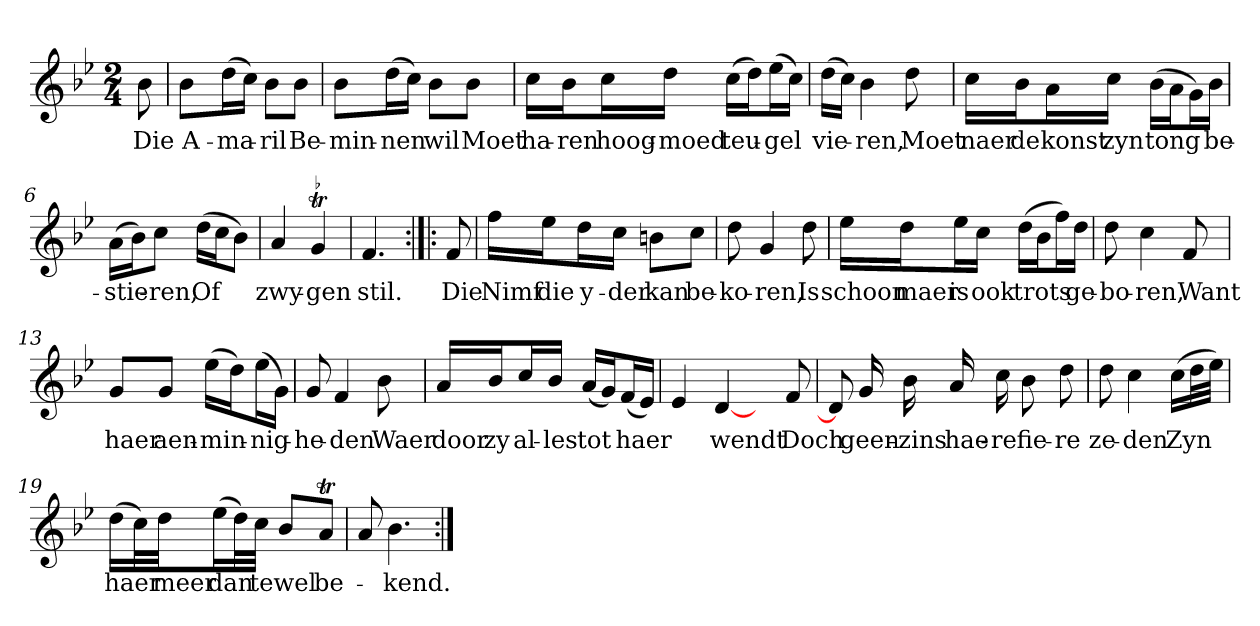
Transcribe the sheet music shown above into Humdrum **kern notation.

**kern	**text
*part1	*part1
*staff1	*staff1
*clefG2	*
*k[b-e-]	*
*B-:	*
*M2/4	*
*MM120	*
=	=
8b-	Die
=1	=1
8b-\L	A-
(16dd\L	-ma-
16cc\JJ)	.
8b-\L	-ril
8b-\J	Be-
=2	=2
8b-\L	-min-
(16dd\L	-nen
16cc\JJ)	.
8b-\L	wil
8b-\J	Moet
=3	=3
16cc\LL	ha-
16b-\J	-ren
16cc\L	hoog-
16dd\JJ	-moed
(16cc\LL	teu-
16dd\J)	.
(16ee-\L	-gel
16cc\JJ)	.
=4	=4
(16dd\LL	vie-
16cc\JJ)	.
4b-	-ren,
8dd	Moet
=5	=5
16cc\LL	naer
16b-\J	de
16a\L	konst
16cc\JJ	zyn
(16b-\LL	tong
16a\J	.
16g\L)	.
16b-\JJ	be-
=6	=6
(16a\LL	-stie-
16b-\J)	.
8cc\J	-ren,
(16dd\LL	Of
16cc\J	.
8b-\J)	.
=7	=7
4a	zwy-
!LO:TR:acc=-	!
4gt	-gen
=8	=8
4.f	stil.
=:|!|:	=:|!|:
8f	Die
=9	=9
16ff\LL	Nimf
16ee-\J	die
16dd\L	y-
16cc\JJ	-der
8bn\L	kan
8cc\J	be-
=10	=10
8dd	-ko-
4g	-ren,
8dd	Is
=11	=11
16ee-\LL	schoon
16dd\J	maer
16ee-\L	is
16cc\JJ	ook
(16dd\LL	trots
16b-\J	.
16ff\L)	.
16dd\JJ	ge-
=12	=12
8dd	-bo-
4cc	-ren,
8f	Want
=13	=13
8g/L	haer
8g/J	aen-
(16ee-\LL	-min-
16dd\J)	.
(16ee-\L	-nig-
16g\JJ)	.
=14	=14
8g	-he-
4f	-den
8b-	Waer
=15	=15
16a/LL	door
16b-/J	zy
16cc/L	al-
16b-/JJ	-les
(16a/LL	tot
16g/J)	.
(16f/L	haer
16e-/JJ)	.
=16	=16
4e-	.
[4d	wendt
8ryy	.
8f	Doch
=17	=17
8d]	.
16g	geen-
16b-	-zins
16a	hae-
16cc	-re
8b-	fie-
8dd	-re
=18	=18
8dd	ze-
4cc	-den
(16cc\LL	Zyn
32dd\L	.
32ee-\JJJ)	.
=19	=19
(16dd\LL	haer
32cc\L)	.
32dd\JJ	meer
(16ee-\L	dan
32dd\L)	.
32cc\JJJ	te
8b-/L	wel
8at/J	be-
=20	=20
8a	.
4.b-	-kend.
=:|!	=:|!
*-	*-
